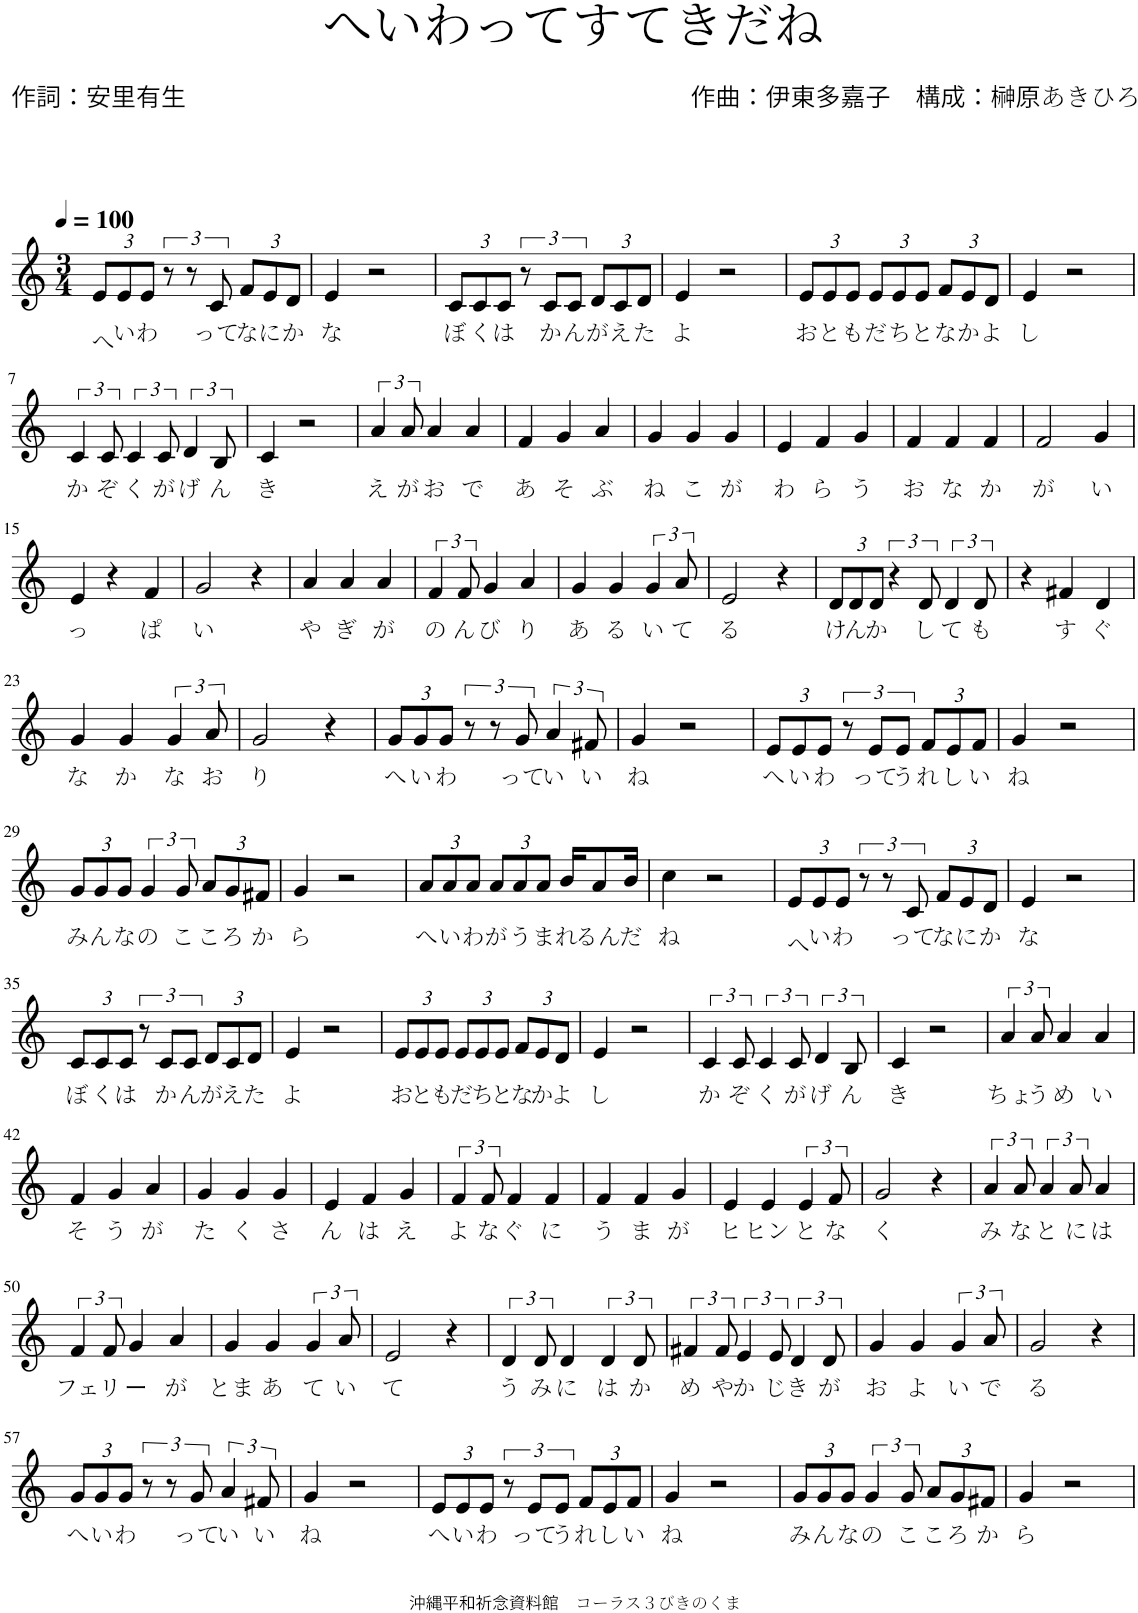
**kern	**text
*part1	*part1
*staff1	*staff1
*I"Voice	*
*clefG2	*
*k[]	*
*M3/4	*
*MM100	*
*Xbrackettup	*
=1	=1
!	!LO:LY:b
12e/L	へ
!	!LO:LY:b
12e/	い
!	!LO:LY:b
12e/J	わ
*brackettup	*
12r	.
12r	.
!	!LO:LY:b
12c/	って
*Xbrackettup	*
!	!LO:LY:b
12f/L	な
!	!LO:LY:b
12e/	に
!	!LO:LY:b
12d/J	か
=2	=2
!	!LO:LY:b
4e/	な
2r	.
=3	=3
!	!LO:LY:b
12c/L	ぼ
!	!LO:LY:b
12c/	く
!	!LO:LY:b
12c/J	は
*brackettup	*
12r	.
!	!LO:LY:b
12c/L	か
!	!LO:LY:b
12c/J	ん
*Xbrackettup	*
!	!LO:LY:b
12d/L	が
!	!LO:LY:b
12c/	え
!	!LO:LY:b
12d/J	た
=4	=4
!	!LO:LY:b
4e/	よ
2r	.
=5	=5
!	!LO:LY:b
12e/L	お
!	!LO:LY:b
12e/	と
!	!LO:LY:b
12e/J	も
!	!LO:LY:b
12e/L	だ
!	!LO:LY:b
12e/	ち
!	!LO:LY:b
12e/J	と
!	!LO:LY:b
12f/L	な
!	!LO:LY:b
12e/	か
!	!LO:LY:b
12d/J	よ
=6	=6
!	!LO:LY:b
4e/	し
2r	.
!!LO:LB:g=z
=7	=7
*brackettup	*
!	!LO:LY:b
6c/	か
!	!LO:LY:b
12c/	ぞ
!	!LO:LY:b
6c/	く
!	!LO:LY:b
12c/	が
!	!LO:LY:b
6d/	げ
!	!LO:LY:b
12B/	ん
=8	=8
!	!LO:LY:b
4c/	き
2r	.
=9	=9
!	!LO:LY:b
6a/	え
!	!LO:LY:b
12a/	が
!	!LO:LY:b
4a/	お
!	!LO:LY:b
4a/	で
=10	=10
!	!LO:LY:b
4f/	あ
!	!LO:LY:b
4g/	そ
!	!LO:LY:b
4a/	ぶ
=11	=11
!	!LO:LY:b
4g/	ね
!	!LO:LY:b
4g/	こ
!	!LO:LY:b
4g/	が
=12	=12
!	!LO:LY:b
4e/	わ
!	!LO:LY:b
4f/	ら
!	!LO:LY:b
4g/	う
=13	=13
!	!LO:LY:b
4f/	お
!	!LO:LY:b
4f/	な
!	!LO:LY:b
4f/	か
=14	=14
!	!LO:LY:b
2f/	が
!	!LO:LY:b
4g/	い
!!LO:LB:g=z
=15	=15
!	!LO:LY:b
4e/	っ
4r	.
!	!LO:LY:b
4f/	ぱ
=16	=16
!	!LO:LY:b
2g/	い
4r	.
=17	=17
!	!LO:LY:b
4a/	や
!	!LO:LY:b
4a/	ぎ
!	!LO:LY:b
4a/	が
=18	=18
!	!LO:LY:b
6f/	の
!	!LO:LY:b
12f/	ん
!	!LO:LY:b
4g/	び
!	!LO:LY:b
4a/	り
=19	=19
!	!LO:LY:b
4g/	あ
!	!LO:LY:b
4g/	る
!	!LO:LY:b
6g/	い
!	!LO:LY:b
12a/	て
=20	=20
!	!LO:LY:b
2e/	る
4r	.
=21	=21
*Xbrackettup	*
!	!LO:LY:b
12d/L	け
!	!LO:LY:b
12d/	ん
!	!LO:LY:b
12d/J	か
*brackettup	*
6r	.
!	!LO:LY:b
12d/	し
!	!LO:LY:b
6d/	て
!	!LO:LY:b
12d/	も
=22	=22
4r	.
!	!LO:LY:b
4f#X/	す
!	!LO:LY:b
4d/	ぐ
!!LO:LB:g=z
=23	=23
!	!LO:LY:b
4g/	な
!	!LO:LY:b
4g/	か
!	!LO:LY:b
6g/	な
!	!LO:LY:b
12a/	お
=24	=24
!	!LO:LY:b
2g/	り
4r	.
=25	=25
*Xbrackettup	*
!	!LO:LY:b
12g/L	へ
!	!LO:LY:b
12g/	い
!	!LO:LY:b
12g/J	わ
*brackettup	*
12r	.
12r	.
!	!LO:LY:b
12g/	って
!	!LO:LY:b
6a/	い
!	!LO:LY:b
12f#X/	い
=26	=26
!	!LO:LY:b
4g/	ね
2r	.
=27	=27
*Xbrackettup	*
!	!LO:LY:b
12e/L	へ
!	!LO:LY:b
12e/	い
!	!LO:LY:b
12e/J	わ
*brackettup	*
12r	.
!	!LO:LY:b
12e/L	って
!	!LO:LY:b
12e/J	う
*Xbrackettup	*
!	!LO:LY:b
12f/L	れ
!	!LO:LY:b
12e/	し
!	!LO:LY:b
12f/J	い
=28	=28
!	!LO:LY:b
4g/	ね
2r	.
!!LO:LB:g=z
=29	=29
!	!LO:LY:b
12g/L	み
!	!LO:LY:b
12g/	ん
!	!LO:LY:b
12g/J	な
*brackettup	*
!	!LO:LY:b
6g/	の
!	!LO:LY:b
12g/	こ
*Xbrackettup	*
!	!LO:LY:b
12a/L	こ
!	!LO:LY:b
12g/	ろ
!	!LO:LY:b
12f#X/J	か
=30	=30
!	!LO:LY:b
4g/	ら
2r	.
=31	=31
!	!LO:LY:b
12a/L	へ
!	!LO:LY:b
12a/	い
!	!LO:LY:b
12a/J	わ
!	!LO:LY:b
12a/L	が
!	!LO:LY:b
12a/	う
!	!LO:LY:b
12a/J	ま
!	!LO:LY:b
16b/KL	れ
!	!LO:LY:b
8a/	るん
!	!LO:LY:b
16b/Jk	だ
=32	=32
!	!LO:LY:b
4cc\	ね
2r	.
=33	=33
!	!LO:LY:b
12e/L	へ
!	!LO:LY:b
12e/	い
!	!LO:LY:b
12e/J	わ
*brackettup	*
12r	.
12r	.
!	!LO:LY:b
12c/	って
*Xbrackettup	*
!	!LO:LY:b
12f/L	な
!	!LO:LY:b
12e/	に
!	!LO:LY:b
12d/J	か
=34	=34
!	!LO:LY:b
4e/	な
2r	.
!!LO:LB:g=z
=35	=35
!	!LO:LY:b
12c/L	ぼ
!	!LO:LY:b
12c/	く
!	!LO:LY:b
12c/J	は
*brackettup	*
12r	.
!	!LO:LY:b
12c/L	か
!	!LO:LY:b
12c/J	ん
*Xbrackettup	*
!	!LO:LY:b
12d/L	が
!	!LO:LY:b
12c/	え
!	!LO:LY:b
12d/J	た
=36	=36
!	!LO:LY:b
4e/	よ
2r	.
=37	=37
!	!LO:LY:b
12e/L	お
!	!LO:LY:b
12e/	と
!	!LO:LY:b
12e/J	も
!	!LO:LY:b
12e/L	だ
!	!LO:LY:b
12e/	ち
!	!LO:LY:b
12e/J	と
!	!LO:LY:b
12f/L	な
!	!LO:LY:b
12e/	か
!	!LO:LY:b
12d/J	よ
=38	=38
!	!LO:LY:b
4e/	し
2r	.
=39	=39
*brackettup	*
!	!LO:LY:b
6c/	か
!	!LO:LY:b
12c/	ぞ
!	!LO:LY:b
6c/	く
!	!LO:LY:b
12c/	が
!	!LO:LY:b
6d/	げ
!	!LO:LY:b
12B/	ん
=40	=40
!	!LO:LY:b
4c/	き
2r	.
=41	=41
!	!LO:LY:b
6a/	ちょ
!	!LO:LY:b
12a/	う
!	!LO:LY:b
4a/	め
!	!LO:LY:b
4a/	い
!!LO:LB:g=z
=42	=42
!	!LO:LY:b
4f/	そ
!	!LO:LY:b
4g/	う
!	!LO:LY:b
4a/	が
=43	=43
!	!LO:LY:b
4g/	た
!	!LO:LY:b
4g/	く
!	!LO:LY:b
4g/	さ
=44	=44
!	!LO:LY:b
4e/	ん
!	!LO:LY:b
4f/	は
!	!LO:LY:b
4g/	え
=45	=45
!	!LO:LY:b
6f/	よ
!	!LO:LY:b
12f/	な
!	!LO:LY:b
4f/	ぐ
!	!LO:LY:b
4f/	に
=46	=46
!	!LO:LY:b
4f/	う
!	!LO:LY:b
4f/	ま
!	!LO:LY:b
4g/	が
=47	=47
!	!LO:LY:b
4e/	ヒ
!	!LO:LY:b
4e/	ヒン
!	!LO:LY:b
6e/	と
!	!LO:LY:b
12f/	な
=48	=48
!	!LO:LY:b
2g/	く
4r	.
=49	=49
!	!LO:LY:b
6a/	み
!	!LO:LY:b
12a/	な
!	!LO:LY:b
6a/	と
!	!LO:LY:b
12a/	に
!	!LO:LY:b
4a/	は
!!LO:LB:g=z
=50	=50
!	!LO:LY:b
6f/	フェ
!	!LO:LY:b
12f/	リ
!	!LO:LY:b
4g/	ー
!	!LO:LY:b
4a/	が
=51	=51
!	!LO:LY:b
4g/	とま
!	!LO:LY:b
4g/	あ
!	!LO:LY:b
6g/	て
!	!LO:LY:b
12a/	い
=52	=52
!	!LO:LY:b
2e/	て
4r	.
=53	=53
!	!LO:LY:b
6d/	う
!	!LO:LY:b
12d/	み
!	!LO:LY:b
4d/	に
!	!LO:LY:b
6d/	は
!	!LO:LY:b
12d/	か
=54	=54
!	!LO:LY:b
6f#X/	め
!	!LO:LY:b
12f#/	や
!	!LO:LY:b
6e/	か
!	!LO:LY:b
12e/	じ
!	!LO:LY:b
6d/	き
!	!LO:LY:b
12d/	が
=55	=55
!	!LO:LY:b
4g/	お
!	!LO:LY:b
4g/	よ
!	!LO:LY:b
6g/	い
!	!LO:LY:b
12a/	で
=56	=56
!	!LO:LY:b
2g/	る
4r	.
!!LO:LB:g=z
=57	=57
*Xbrackettup	*
!	!LO:LY:b
12g/L	へ
!	!LO:LY:b
12g/	い
!	!LO:LY:b
12g/J	わ
*brackettup	*
12r	.
12r	.
!	!LO:LY:b
12g/	って
!	!LO:LY:b
6a/	い
!	!LO:LY:b
12f#X/	い
=58	=58
!	!LO:LY:b
4g/	ね
2r	.
=59	=59
*Xbrackettup	*
!	!LO:LY:b
12e/L	へ
!	!LO:LY:b
12e/	い
!	!LO:LY:b
12e/J	わ
*brackettup	*
12r	.
!	!LO:LY:b
12e/L	って
!	!LO:LY:b
12e/J	う
*Xbrackettup	*
!	!LO:LY:b
12f/L	れ
!	!LO:LY:b
12e/	し
!	!LO:LY:b
12f/J	い
=60	=60
!	!LO:LY:b
4g/	ね
2r	.
=61	=61
!	!LO:LY:b
12g/L	み
!	!LO:LY:b
12g/	ん
!	!LO:LY:b
12g/J	な
*brackettup	*
!	!LO:LY:b
6g/	の
!	!LO:LY:b
12g/	こ
*Xbrackettup	*
!	!LO:LY:b
12a/L	こ
!	!LO:LY:b
12g/	ろ
!	!LO:LY:b
12f#X/J	か
=62	=62
!	!LO:LY:b
4g/	ら
2r	.
=	=
*-	*-
